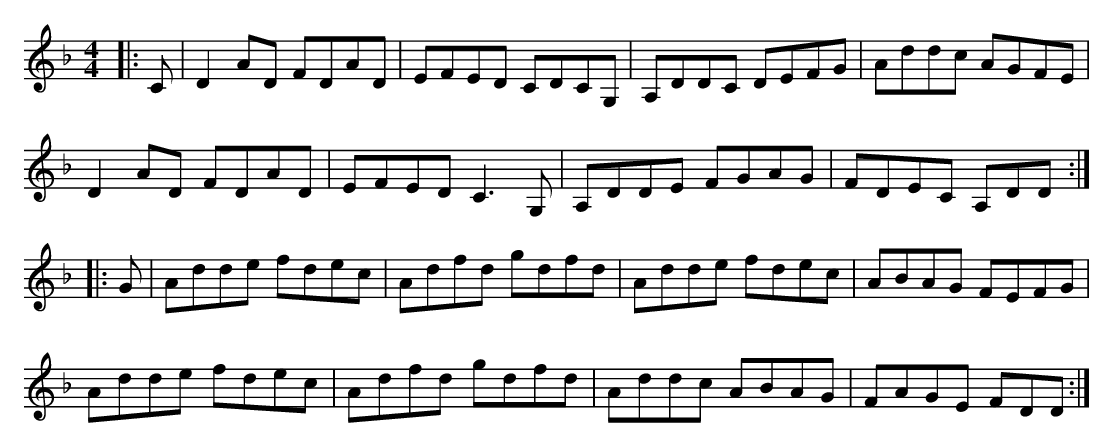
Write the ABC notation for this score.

X:1
M:4/4
K:Dmin
|:C|D2AD FDAD|EFED CDCG,|A,DDC DEFG|Addc AGFE|
D2AD FDAD|EFED C3G,|A,DDE FGAG|FDEC A,DD:|
|:G|Adde fdec|Adfd gdfd|Adde fdec|ABAG FEFG|
Adde fdec|Adfd gdfd|Addc ABAG|FAGE FDD:|
